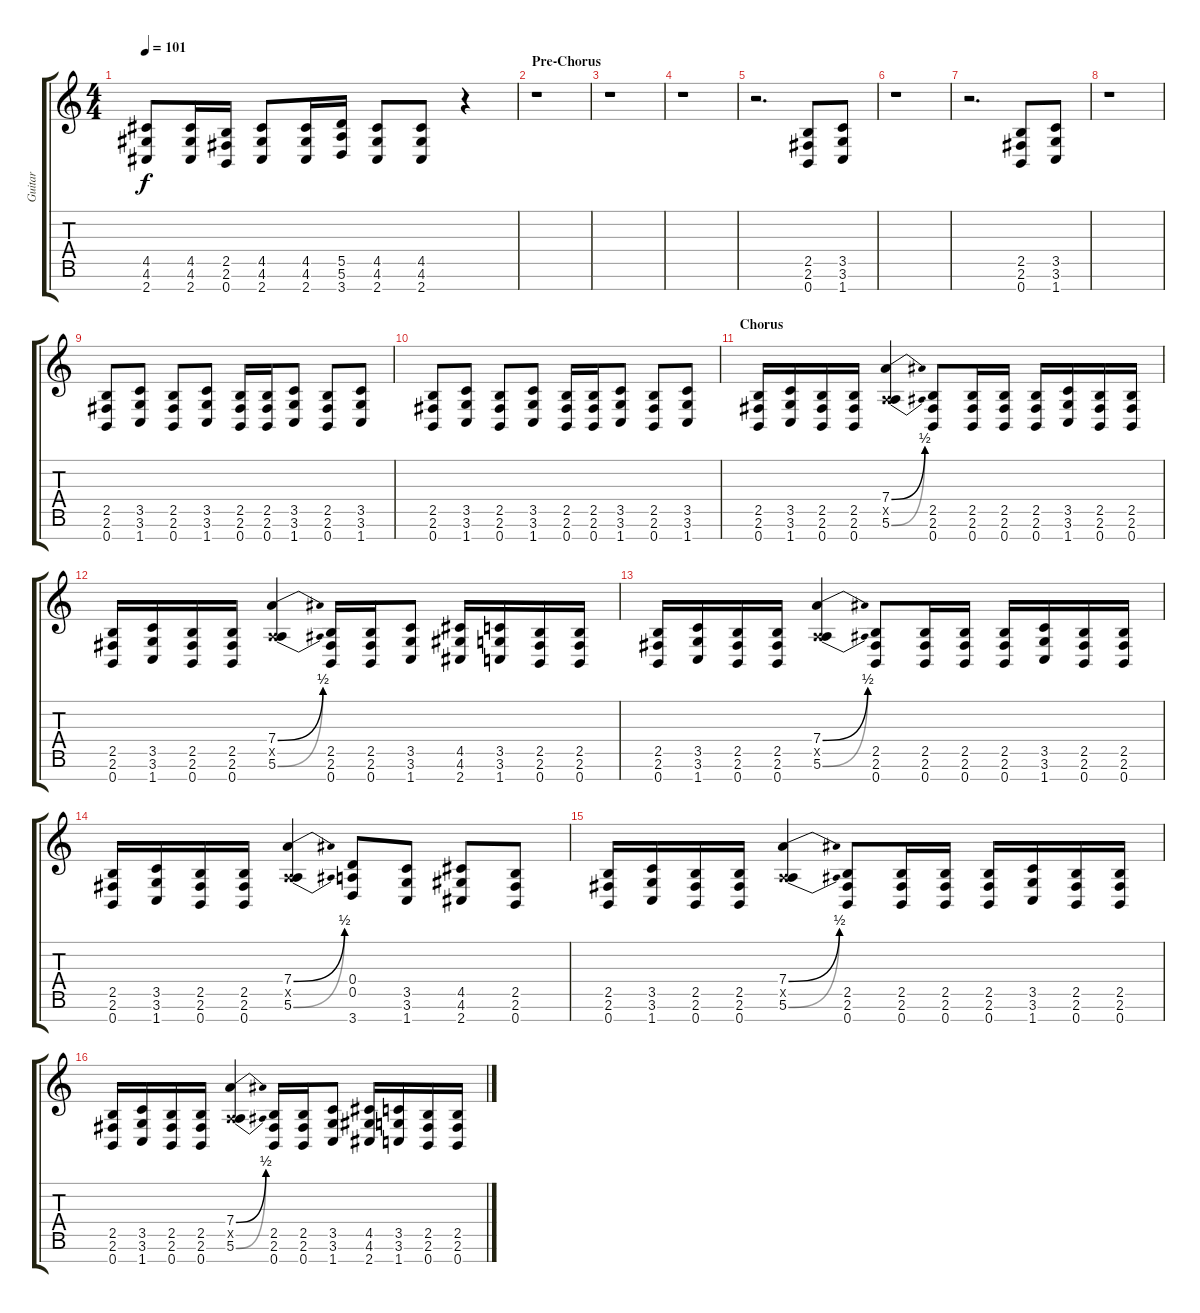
\track ("Guitar" "Guitar") {instrument distortionguitar}
\staff {score tabs}
\tuning (E4 B3 G3 D3 A2 E2 B1) {hide}
\ts (4 4)
\tempo 101
\clef g2
\ks c
(4.5 4.6 2.7).8{dy f} (4.5 4.6 2.7).16 (2.5 2.6 0.7).16 (4.5 4.6 2.7).8 (4.5 4.6 2.7).16 (5.5 5.6 3.7).16 (4.5 4.6 2.7).8 (4.5 4.6 2.7).8 r.4 |
\section ("" "Pre-Chorus")
r.1 |
r.1 |
r.1 |
r.2{d} (2.5 2.6 0.7).8 (3.5 3.6 1.7).8 |
r.1 |
r.2{d} (2.5 2.6 0.7).8 (3.5 3.6 1.7).8 |
r.1 |
(2.5 2.6 0.7).8 (3.5 3.6 1.7).8 (2.5 2.6 0.7).8 (3.5 3.6 1.7).8 (2.5 2.6 0.7).16 (2.5 2.6 0.7).16 (3.5 3.6 1.7).8 (2.5 2.6 0.7).8 (3.5 3.6 1.7).8 |
(2.5 2.6 0.7).8 (3.5 3.6 1.7).8 (2.5 2.6 0.7).8 (3.5 3.6 1.7).8 (2.5 2.6 0.7).16 (2.5 2.6 0.7).16 (3.5 3.6 1.7).8 (2.5 2.6 0.7).8 (3.5 3.6 1.7).8 |
\section ("" "Chorus")
(2.5 2.6 0.7).16 (3.5 3.6 1.7).16 (2.5 2.6 0.7).16 (2.5 2.6 0.7).16 (7.4{be (bend 0 0 60 2)} 0.5{x} 5.6{be (bend 0 0 60 2)}).4 (2.5 2.6 0.7).8 (2.5 2.6 0.7).16 (2.5 2.6 0.7).16 (2.5 2.6 0.7).16 (3.5 3.6 1.7).16 (2.5 2.6 0.7).16 (2.5 2.6 0.7).16 |
(2.5 2.6 0.7).16 (3.5 3.6 1.7).16 (2.5 2.6 0.7).16 (2.5 2.6 0.7).16 (7.4{be (bend 0 0 60 2)} 0.5{x} 5.6{be (bend 0 0 60 2)}).4 (2.5 2.6 0.7).16 (2.5 2.6 0.7).16 (3.5 3.6 1.7).8 (4.5 4.6 2.7).16 (3.5 3.6 1.7).16 (2.5 2.6 0.7).16 (2.5 2.6 0.7).16 |
(2.5 2.6 0.7).16 (3.5 3.6 1.7).16 (2.5 2.6 0.7).16 (2.5 2.6 0.7).16 (7.4{be (bend 0 0 60 2)} 0.5{x} 5.6{be (bend 0 0 60 2)}).4 (2.5 2.6 0.7).8 (2.5 2.6 0.7).16 (2.5 2.6 0.7).16 (2.5 2.6 0.7).16 (3.5 3.6 1.7).16 (2.5 2.6 0.7).16 (2.5 2.6 0.7).16 |
(2.5 2.6 0.7).16 (3.5 3.6 1.7).16 (2.5 2.6 0.7).16 (2.5 2.6 0.7).16 (7.4{be (bend 0 0 60 2)} 0.5{x} 5.6{be (bend 0 0 60 2)}).4 (0.4 0.5 3.7).8 (3.5 3.6 1.7).8 (4.5 4.6 2.7).8 (2.5 2.6 0.7).8 |
(2.5 2.6 0.7).16 (3.5 3.6 1.7).16 (2.5 2.6 0.7).16 (2.5 2.6 0.7).16 (7.4{be (bend 0 0 60 2)} 0.5{x} 5.6{be (bend 0 0 60 2)}).4 (2.5 2.6 0.7).8 (2.5 2.6 0.7).16 (2.5 2.6 0.7).16 (2.5 2.6 0.7).16 (3.5 3.6 1.7).16 (2.5 2.6 0.7).16 (2.5 2.6 0.7).16 |
(2.5 2.6 0.7).16 (3.5 3.6 1.7).16 (2.5 2.6 0.7).16 (2.5 2.6 0.7).16 (7.4{be (bend 0 0 60 2)} 0.5{x} 5.6{be (bend 0 0 60 2)}).4 (2.5 2.6 0.7).16 (2.5 2.6 0.7).16 (3.5 3.6 1.7).8 (4.5 4.6 2.7).16 (3.5 3.6 1.7).16 (2.5 2.6 0.7).16 (2.5 2.6 0.7).16
